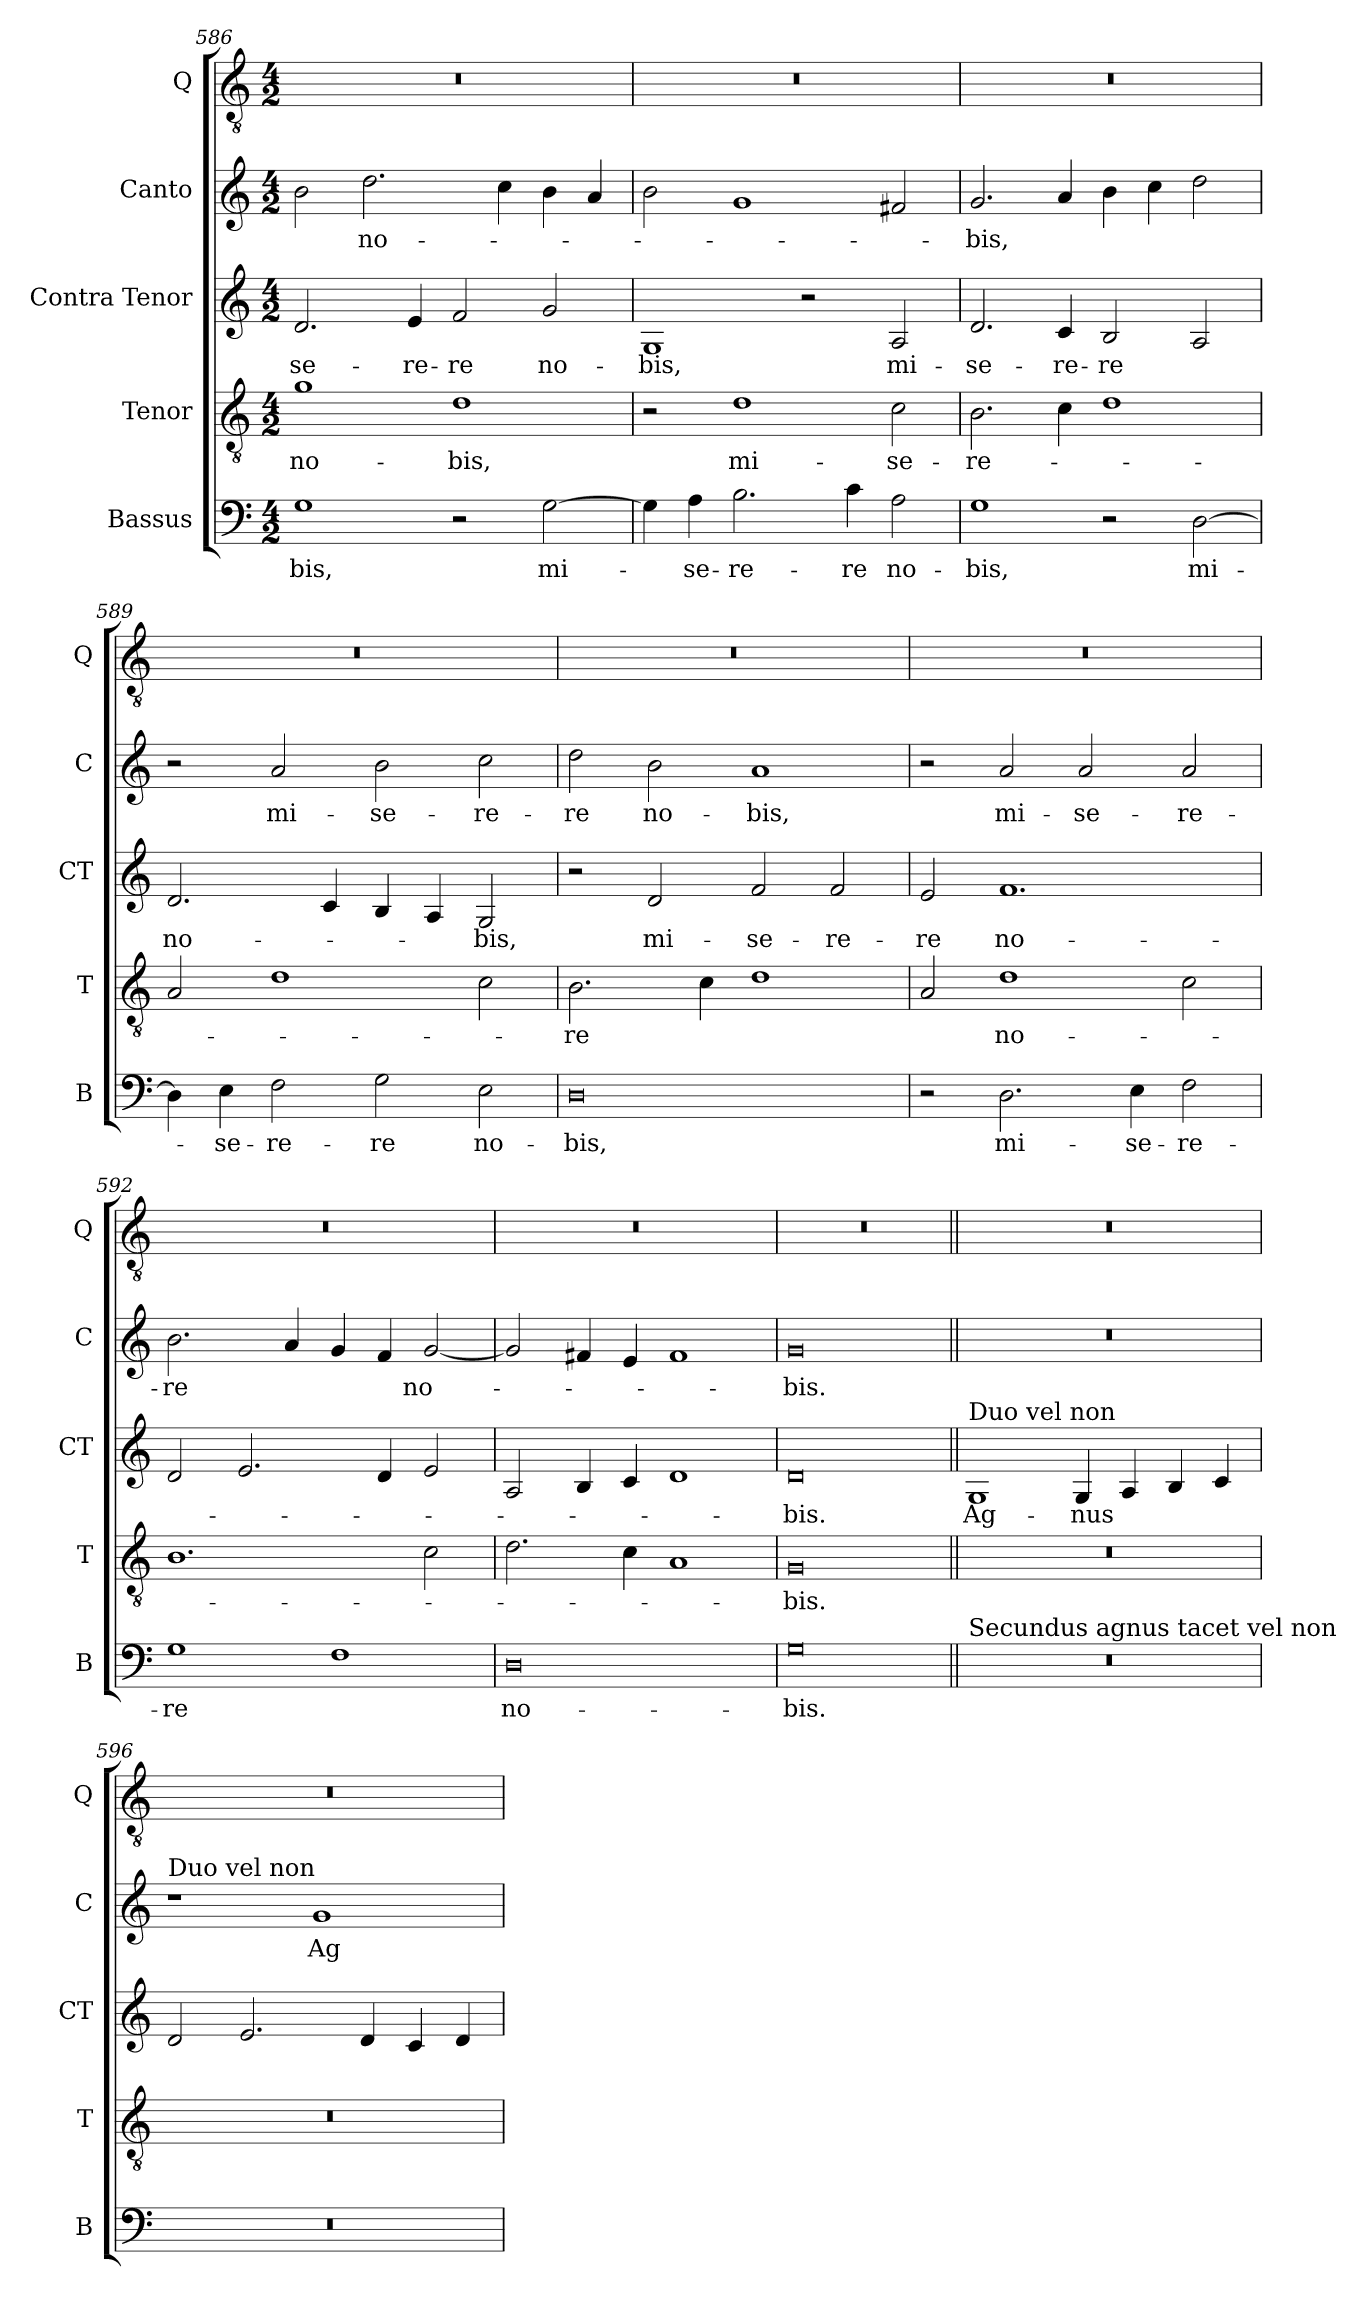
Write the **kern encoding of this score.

**kern	**text	**kern	**text	**kern	**text	**kern	**text	**kern
*part5	*part5	*part4	*part4	*part3	*part3	*part2	*part2	*part1
*staff5	*staff5	*staff4	*staff4	*staff3	*staff3	*staff2	*staff2	*staff1
*I"Bassus	*	*I"Tenor	*	*I"Contra Tenor	*	*I"Canto	*	*I"Q
*I'B	*	*I'T	*	*I'CT	*	*I'C	*	*I'Q
*clefF4	*	*clefGv2	*	*clefG2	*	*clefG2	*	*clefGv2
*k[]	*	*k[]	*	*k[]	*	*k[]	*	*k[]
*C:	*	*C:	*	*C:	*	*C:	*	*C:
*M4/2	*	*M4/2	*	*M4/2	*	*M4/2	*	*M4/2
=586	=586	=586	=586	=586	=586	=586	=586	=586
!	!LO:LY:b	!	!	!	!	!	!	!
!	!	!	!LO:LY:b	!	!	!	!	!
!	!	!	!	!	!LO:LY:b	!	!	!
1G	-bis,	1g	no-	2.d/	-se-	2b\	.	0r
!	!	!	!	!	!	!	!LO:LY:b	!
.	.	.	.	.	.	2.dd\	no-	.
!	!	!	!	!	!LO:LY:b	!	!	!
.	.	.	.	4e/	-re-	.	.	.
!	!	!	!LO:LY:b	!	!	!	!	!
!	!	!	!	!	!LO:LY:b	!	!	!
2r	.	1d	-bis,	2f/	-re	.	.	.
.	.	.	.	.	.	4cc\	.	.
!	!LO:LY:b	!	!	!	!	!	!	!
!	!	!	!	!	!LO:LY:b	!	!	!
[2G\	mi-	.	.	2g/	no-	4b\	.	.
.	.	.	.	.	.	4a/	.	.
=587	=587	=587	=587	=587	=587	=587	=587	=587
!	!	!	!	!	!LO:LY:b	!	!	!
4G\]	.	2r	.	1G	-bis,	2b\	.	0r
!	!LO:LY:b	!	!	!	!	!	!	!
4A\	-se-	.	.	.	.	.	.	.
!	!LO:LY:b	!	!	!	!	!	!	!
!	!	!	!LO:LY:b	!	!	!	!	!
2.B\	-re-	1d	mi-	.	.	1g	.	.
.	.	.	.	2r	.	.	.	.
!	!LO:LY:b	!	!	!	!	!	!	!
4c\	-re	.	.	.	.	.	.	.
!	!LO:LY:b	!	!	!	!	!	!	!
!	!	!	!LO:LY:b	!	!	!	!	!
!	!	!	!	!	!LO:LY:b	!	!	!
2A\	no-	2c\	-se-	2A/	mi-	2f#X/	.	.
=588	=588	=588	=588	=588	=588	=588	=588	=588
!	!LO:LY:b	!	!	!	!	!	!	!
!	!	!	!LO:LY:b	!	!	!	!	!
!	!	!	!	!	!LO:LY:b	!	!	!
!	!	!	!	!	!	!	!LO:LY:b	!
1G	-bis,	2.B\	-re-	2.d/	-se-	2.g/	-bis,	0r
!	!	!	!	!	!LO:LY:b	!	!	!
.	.	4c\	.	4c/	-re-	4a/	.	.
!	!	!	!	!	!LO:LY:b	!	!	!
2r	.	1d	.	2B/	-re	4b\	.	.
.	.	.	.	.	.	4cc\	.	.
!	!LO:LY:b	!	!	!	!	!	!	!
[2D\	mi-	.	.	2A/	.	2dd\	.	.
!!LO:LB:g=z
=589	=589	=589	=589	=589	=589	=589	=589	=589
!	!	!	!	!	!LO:LY:b	!	!	!
4D\]	.	2A/	.	2.d/	no-	2r	.	0r
!	!LO:LY:b	!	!	!	!	!	!	!
4E\	-se-	.	.	.	.	.	.	.
!	!LO:LY:b	!	!	!	!	!	!	!
!	!	!	!	!	!	!	!LO:LY:b	!
2F\	-re-	1d	.	.	.	2a/	mi-	.
.	.	.	.	4c/	.	.	.	.
!	!LO:LY:b	!	!	!	!	!	!	!
!	!	!	!	!	!	!	!LO:LY:b	!
2G\	-re	.	.	4B/	.	2b\	-se-	.
.	.	.	.	4A/	.	.	.	.
!	!LO:LY:b	!	!	!	!	!	!	!
!	!	!	!	!	!LO:LY:b	!	!	!
!	!	!	!	!	!	!	!LO:LY:b	!
2E\	no-	2c\	.	2G/	-bis,	2cc\	-re-	.
=590	=590	=590	=590	=590	=590	=590	=590	=590
!	!LO:LY:b	!	!	!	!	!	!	!
!	!	!	!LO:LY:b	!	!	!	!	!
!	!	!	!	!	!	!	!LO:LY:b	!
0D	-bis,	2.B\	-re	2r	.	2dd\	-re	0r
!	!	!	!	!	!LO:LY:b	!	!	!
!	!	!	!	!	!	!	!LO:LY:b	!
.	.	.	.	2d/	mi-	2b\	no-	.
.	.	4c\	.	.	.	.	.	.
!	!	!	!	!	!LO:LY:b	!	!	!
!	!	!	!	!	!	!	!LO:LY:b	!
.	.	1d	.	2f/	-se-	1a	-bis,	.
!	!	!	!	!	!LO:LY:b	!	!	!
.	.	.	.	2f/	-re-	.	.	.
=591	=591	=591	=591	=591	=591	=591	=591	=591
!	!	!	!	!	!LO:LY:b	!	!	!
2r	.	2A/	.	2e/	-re	2r	.	0r
!	!LO:LY:b	!	!	!	!	!	!	!
!	!	!	!LO:LY:b	!	!	!	!	!
!	!	!	!	!	!LO:LY:b	!	!	!
!	!	!	!	!	!	!	!LO:LY:b	!
2.D\	mi-	1d	no-	1.f	no-	2a/	mi-	.
!	!	!	!	!	!	!	!LO:LY:b	!
.	.	.	.	.	.	2a/	-se-	.
!	!LO:LY:b	!	!	!	!	!	!	!
4E\	-se-	.	.	.	.	.	.	.
!	!LO:LY:b	!	!	!	!	!	!	!
!	!	!	!	!	!	!	!LO:LY:b	!
2F\	-re-	2c\	.	.	.	2a/	-re-	.
=592	=592	=592	=592	=592	=592	=592	=592	=592
!	!LO:LY:b	!	!	!	!	!	!	!
!	!	!	!	!	!	!	!LO:LY:b	!
1G	-re	1.B	.	2d/	.	2.b\	-re	0r
.	.	.	.	2.e/	.	.	.	.
.	.	.	.	.	.	4a/	.	.
1F	.	.	.	.	.	4g/	.	.
.	.	.	.	4d/	.	4f/	.	.
!	!	!	!	!	!	!	!LO:LY:b	!
.	.	2c\	.	2e/	.	[2g/	no-	.
=593	=593	=593	=593	=593	=593	=593	=593	=593
!	!LO:LY:b	!	!	!	!	!	!	!
0D	no-	2.d\	.	2A/	.	2g/]	.	0r
.	.	.	.	4B/	.	4f#X/	.	.
.	.	4c\	.	4c/	.	4e/	.	.
.	.	1A	.	1d	.	1f#	.	.
=594	=594	=594	=594	=594	=594	=594	=594	=594
!	!LO:LY:b	!	!	!	!	!	!	!
!	!	!	!LO:LY:b	!	!	!	!	!
!	!	!	!	!	!LO:LY:b	!	!	!
!	!	!	!	!	!	!	!LO:LY:b	!
0G	-bis.	0G	-bis.	0d	-bis.	0g	-bis.	0r
!!LO:PB:g=z
=595||	=595||	=595||	=595||	=595||	=595||	=595||	=595||	=595||
!	!	!	!	!LO:TX:a:t=Duo vel non	!	!	!	!
!LO:TX:a:t=Secundus agnus tacet vel non	!	!	!	!	!	!	!	!
!	!	!	!	!	!LO:LY:b	!	!	!
0r	.	0r	.	1G	Ag-	0r	.	0r
!	!	!	!	!	!LO:LY:b	!	!	!
.	.	.	.	4G/	-nus	.	.	.
.	.	.	.	4A/	.	.	.	.
.	.	.	.	4B/	.	.	.	.
.	.	.	.	4c/	.	.	.	.
=596	=596	=596	=596	=596	=596	=596	=596	=596
!	!	!	!	!	!	!LO:TX:a:t=Duo vel non	!	!
0r	.	0r	.	2d/	.	1r	.	0r
.	.	.	.	2.e/	.	.	.	.
!	!	!	!	!	!	!	!LO:LY:b	!
.	.	.	.	.	.	1g	Ag-	.
.	.	.	.	4d/	.	.	.	.
.	.	.	.	4c/	.	.	.	.
.	.	.	.	4d/	.	.	.	.
=	=	=	=	=	=	=	=	=
*-	*-	*-	*-	*-	*-	*-	*-	*-
